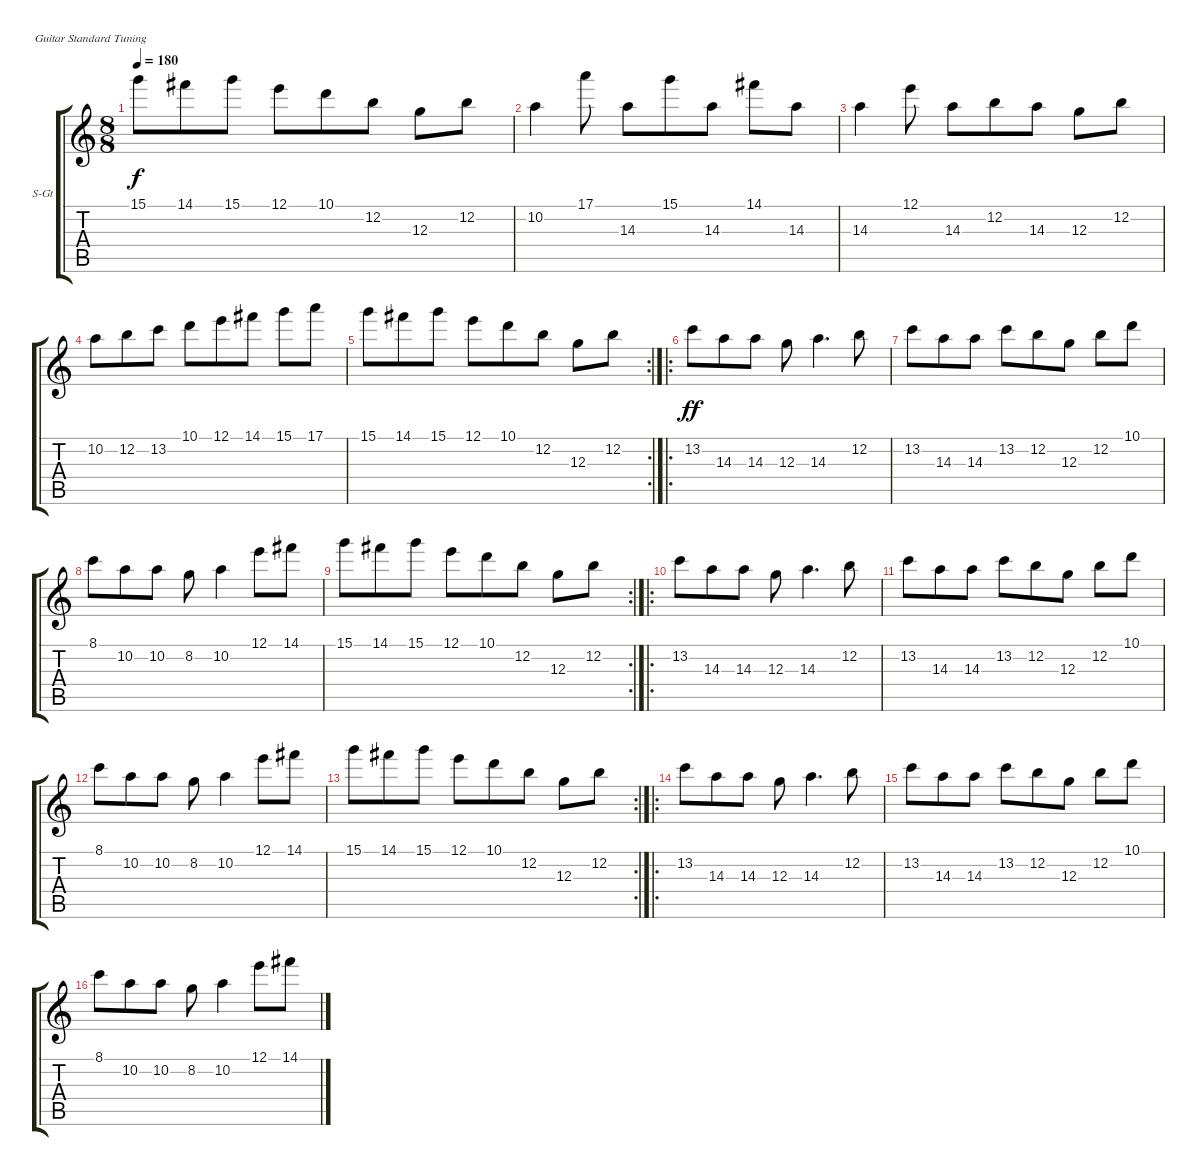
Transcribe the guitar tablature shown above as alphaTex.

\bracketExtendMode groupsimilarinstruments
\firstSystemTrackNameOrientation horizontal
\otherSystemsTrackNameOrientation horizontal
\track ("Pista 3" "S-Gt") {instrument orchestralharp}
\staff {score tabs}
\tuning (E4 B3 G3 D3 A2 E2)
\displaytranspose 12
\ts (8 8)
\tempo 180
\clef g2
\ks c
15.1.8{dy f} 14.1.8 15.1.8 12.1.8 10.1.8 12.2.8 12.3.8 12.2.8 |
10.2.4 17.1.8 14.3.8 15.1.8 14.3.8 14.1.8 14.3.8 |
14.3.4 12.1.8 14.3.8 12.2.8 14.3.8 12.3.8 12.2.8 |
10.2.8 12.2.8 13.2.8 10.1.8 12.1.8 14.1.8 15.1.8 17.1.8 |
\rc 2
15.1.8 14.1.8 15.1.8 12.1.8 10.1.8 12.2.8 12.3.8 12.2.8 |
\ro
13.2.8{dy ff} 14.3.8 14.3.8 12.3.8 14.3.4{d} 12.2.8 |
13.2.8 14.3.8 14.3.8 13.2.8 12.2.8 12.3.8 12.2.8 10.1.8 |
8.1.8 10.2.8 10.2.8 8.2.8 10.2.4 12.1.8 14.1.8 |
\rc 2
15.1.8 14.1.8 15.1.8 12.1.8 10.1.8 12.2.8 12.3.8 12.2.8 |
\ro
13.2.8 14.3.8 14.3.8 12.3.8 14.3.4{d} 12.2.8 |
13.2.8 14.3.8 14.3.8 13.2.8 12.2.8 12.3.8 12.2.8 10.1.8 |
8.1.8 10.2.8 10.2.8 8.2.8 10.2.4 12.1.8 14.1.8 |
\rc 2
15.1.8 14.1.8 15.1.8 12.1.8 10.1.8 12.2.8 12.3.8 12.2.8 |
\ro
13.2.8 14.3.8 14.3.8 12.3.8 14.3.4{d} 12.2.8 |
13.2.8 14.3.8 14.3.8 13.2.8 12.2.8 12.3.8 12.2.8 10.1.8 |
8.1.8 10.2.8 10.2.8 8.2.8 10.2.4 12.1.8 14.1.8
